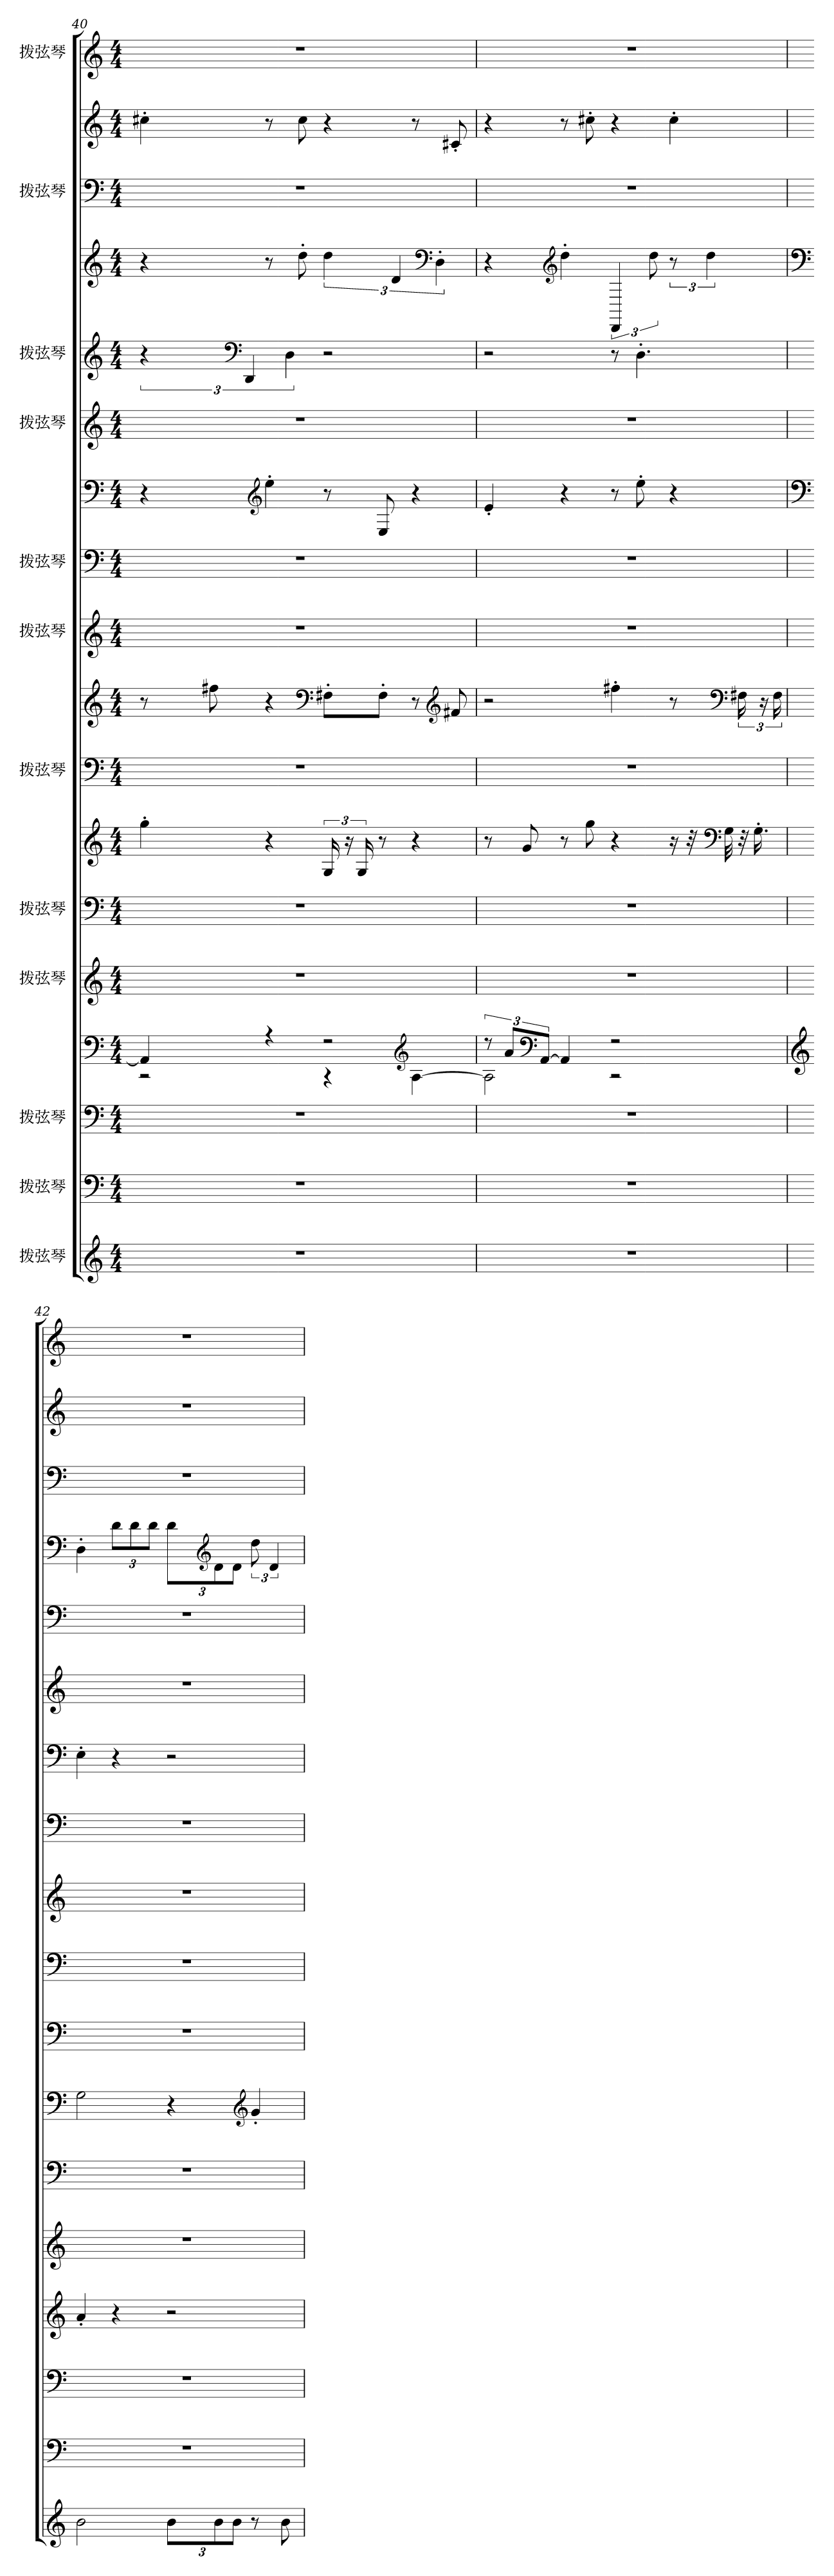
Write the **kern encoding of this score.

**kern	**kern	**kern	**kern	**kern	**kern	**kern	**kern	**kern	**kern	**kern	**kern	**kern	**kern	**kern	**kern	**kern	**kern
*part12	*part11	*part10	*part10	*part9	*part8	*part8	*part7	*part7	*part6	*part5	*part5	*part4	*part3	*part3	*part2	*part2	*part1
*staff18	*staff17	*staff16	*staff15	*staff14	*staff13	*staff12	*staff11	*staff10	*staff9	*staff8	*staff7	*staff6	*staff5	*staff4	*staff3	*staff2	*staff1
*I"拨弦琴	*I"拨弦琴	*I"拨弦琴	*	*I"拨弦琴	*I"拨弦琴	*	*I"拨弦琴	*	*I"拨弦琴	*I"拨弦琴	*	*I"拨弦琴	*I"拨弦琴	*	*I"拨弦琴	*	*I"拨弦琴
!!LO:PB:g=z
*clefG2	*clefF4	*clefF4	*clefF4	*clefG2	*clefF4	*clefG2	*clefF4	*clefG2	*clefG2	*clefF4	*clefF4	*clefG2	*clefG2	*clefG2	*clefF4	*clefG2	*clefG2
*k[]	*k[]	*k[]	*k[]	*k[]	*k[]	*k[]	*k[]	*k[]	*k[]	*k[]	*k[]	*k[]	*k[]	*k[]	*k[]	*k[]	*k[]
*M4/4	*M4/4	*M4/4	*M4/4	*M4/4	*M4/4	*M4/4	*M4/4	*M4/4	*M4/4	*M4/4	*M4/4	*M4/4	*M4/4	*M4/4	*M4/4	*M4/4	*M4/4
=40	=40	=40	=40	=40	=40	=40	=40	=40	=40	=40	=40	=40	=40	=40	=40	=40	=40
*	*	*	*^	*	*	*	*	*	*	*	*	*	*	*	*	*	*
1r	1r	1r	4AA/]	2r	1r	1r	4gg'\	1r	8r	1r	1r	4r	1r	6r	4r	1r	4cc#X'\	1r
.	.	.	.	.	.	.	.	.	8ff#X\	.	.	.	.	.	.	.	.	.
*	*	*	*	*	*	*	*	*	*	*	*	*	*	*clefF4	*	*	*	*
.	.	.	.	.	.	.	.	.	.	.	.	.	.	6DD/	.	.	.	.
*	*	*	*	*	*	*	*	*	*	*	*	*clefG2	*	*	*	*	*	*
.	.	.	4r	.	.	.	4r	.	4r	.	.	4ee'\	.	.	8r	.	8r	.
.	.	.	.	.	.	.	.	.	.	.	.	.	.	6D\	.	.	.	.
.	.	.	.	.	.	.	.	.	.	.	.	.	.	.	8dd'\	.	8cc#\	.
*	*	*	*	*	*	*	*	*	*clefF4	*	*	*	*	*	*	*	*	*
.	.	.	2r	4r	.	.	24G/	.	8F#X'\L	.	.	8r	.	2r	6dd\	.	4r	.
.	.	.	.	.	.	.	24r	.	.	.	.	.	.	.	.	.	.	.
.	.	.	.	.	.	.	24G/	.	.	.	.	.	.	.	.	.	.	.
.	.	.	.	.	.	.	8r	.	8F#'\J	.	.	8E/	.	.	.	.	.	.
.	.	.	.	.	.	.	.	.	.	.	.	.	.	.	6d/	.	.	.
*	*	*	*clefG2	*	*	*	*	*	*	*	*	*	*	*	*	*	*	*
.	.	.	.	[4A\	.	.	4r	.	8r	.	.	4r	.	.	.	.	8r	.
*	*	*	*	*	*	*	*	*	*	*	*	*	*	*	*clefF4	*	*	*
.	.	.	.	.	.	.	.	.	.	.	.	.	.	.	6D'\	.	.	.
*	*	*	*	*	*	*	*	*	*clefG2	*	*	*	*	*	*	*	*	*
.	.	.	.	.	.	.	.	.	8f#X/	.	.	.	.	.	.	.	8c#X'/	.
=41	=41	=41	=41	=41	=41	=41	=41	=41	=41	=41	=41	=41	=41	=41	=41	=41	=41	=41
1r	1r	1r	12r	2A\]	1r	1r	8r	1r	2r	1r	1r	4e'/	1r	2r	4r	1r	4r	1r
.	.	.	12a/L	.	.	.	.	.	.	.	.	.	.	.	.	.	.	.
.	.	.	.	.	.	.	8g/	.	.	.	.	.	.	.	.	.	.	.
*	*	*	*clefF4	*	*	*	*	*	*	*	*	*	*	*	*	*	*	*
.	.	.	[12AA/J	.	.	.	.	.	.	.	.	.	.	.	.	.	.	.
*	*	*	*	*	*	*	*	*	*	*	*	*	*	*	*clefG2	*	*	*
.	.	.	4AA/]	.	.	.	8r	.	.	.	.	4r	.	.	4dd'\	.	8r	.
.	.	.	.	.	.	.	8gg\	.	.	.	.	.	.	.	.	.	8cc#X'\	.
.	.	.	2r	2r	.	.	4r	.	4ff#X'\	.	.	8r	.	8r	6DD/	.	4r	.
.	.	.	.	.	.	.	.	.	.	.	.	8ee'\	.	4.D'\	.	.	.	.
.	.	.	.	.	.	.	.	.	.	.	.	.	.	.	12dd\	.	.	.
.	.	.	.	.	.	.	16r	.	8r	.	.	4r	.	.	12r	.	4cc#'\	.
.	.	.	.	.	.	.	32r	.	.	.	.	.	.	.	.	.	.	.
.	.	.	.	.	.	.	.	.	.	.	.	.	.	.	6dd\	.	.	.
*	*	*	*	*	*	*	*clefF4	*	*	*	*	*	*	*	*	*	*	*
.	.	.	.	.	.	.	32G\	.	.	.	.	.	.	.	.	.	.	.
*	*	*	*	*	*	*	*	*	*clefF4	*	*	*	*	*	*	*	*	*
.	.	.	.	.	.	.	32r	.	24F#X\	.	.	.	.	.	.	.	.	.
.	.	.	.	.	.	.	16.G'\	.	.	.	.	.	.	.	.	.	.	.
.	.	.	.	.	.	.	.	.	24r	.	.	.	.	.	.	.	.	.
.	.	.	.	.	.	.	.	.	24F#\	.	.	.	.	.	.	.	.	.
*	*	*	*v	*v	*	*	*	*	*	*	*	*	*	*	*	*	*	*
!!LO:PB:g=z
=42	=42	=42	=42	=42	=42	=42	=42	=42	=42	=42	=42	=42	=42	=42	=42	=42	=42
*	*	*	*clefG2	*	*	*	*	*	*	*	*clefF4	*	*	*clefF4	*	*	*
2b\	1r	1r	4a'/	1r	1r	2G\	1r	1r	1r	1r	4E'\	1r	1r	4D'\	1r	1r	1r
*	*	*	*	*	*	*	*	*	*	*	*	*	*	*Xbrackettup	*	*	*
.	.	.	4r	.	.	.	.	.	.	.	4r	.	.	12d\L	.	.	.
.	.	.	.	.	.	.	.	.	.	.	.	.	.	12d\	.	.	.
.	.	.	.	.	.	.	.	.	.	.	.	.	.	12d\J	.	.	.
*Xbrackettup	*	*	*	*	*	*	*	*	*	*	*	*	*	*	*	*	*
12b\L	.	.	2r	.	.	4r	.	.	.	.	2r	.	.	12d\L	.	.	.
*	*	*	*	*	*	*	*	*	*	*	*	*	*	*clefG2	*	*	*
12b\	.	.	.	.	.	.	.	.	.	.	.	.	.	12d\	.	.	.
12b\J	.	.	.	.	.	.	.	.	.	.	.	.	.	12d\J	.	.	.
*	*	*	*	*	*	*clefG2	*	*	*	*	*	*	*	*	*	*	*
*	*	*	*	*	*	*	*	*	*	*	*	*	*	*brackettup	*	*	*
8r	.	.	.	.	.	4g'/	.	.	.	.	.	.	.	12dd\	.	.	.
.	.	.	.	.	.	.	.	.	.	.	.	.	.	6d/	.	.	.
8b\	.	.	.	.	.	.	.	.	.	.	.	.	.	.	.	.	.
=	=	=	=	=	=	=	=	=	=	=	=	=	=	=	=	=	=
*-	*-	*-	*-	*-	*-	*-	*-	*-	*-	*-	*-	*-	*-	*-	*-	*-	*-
